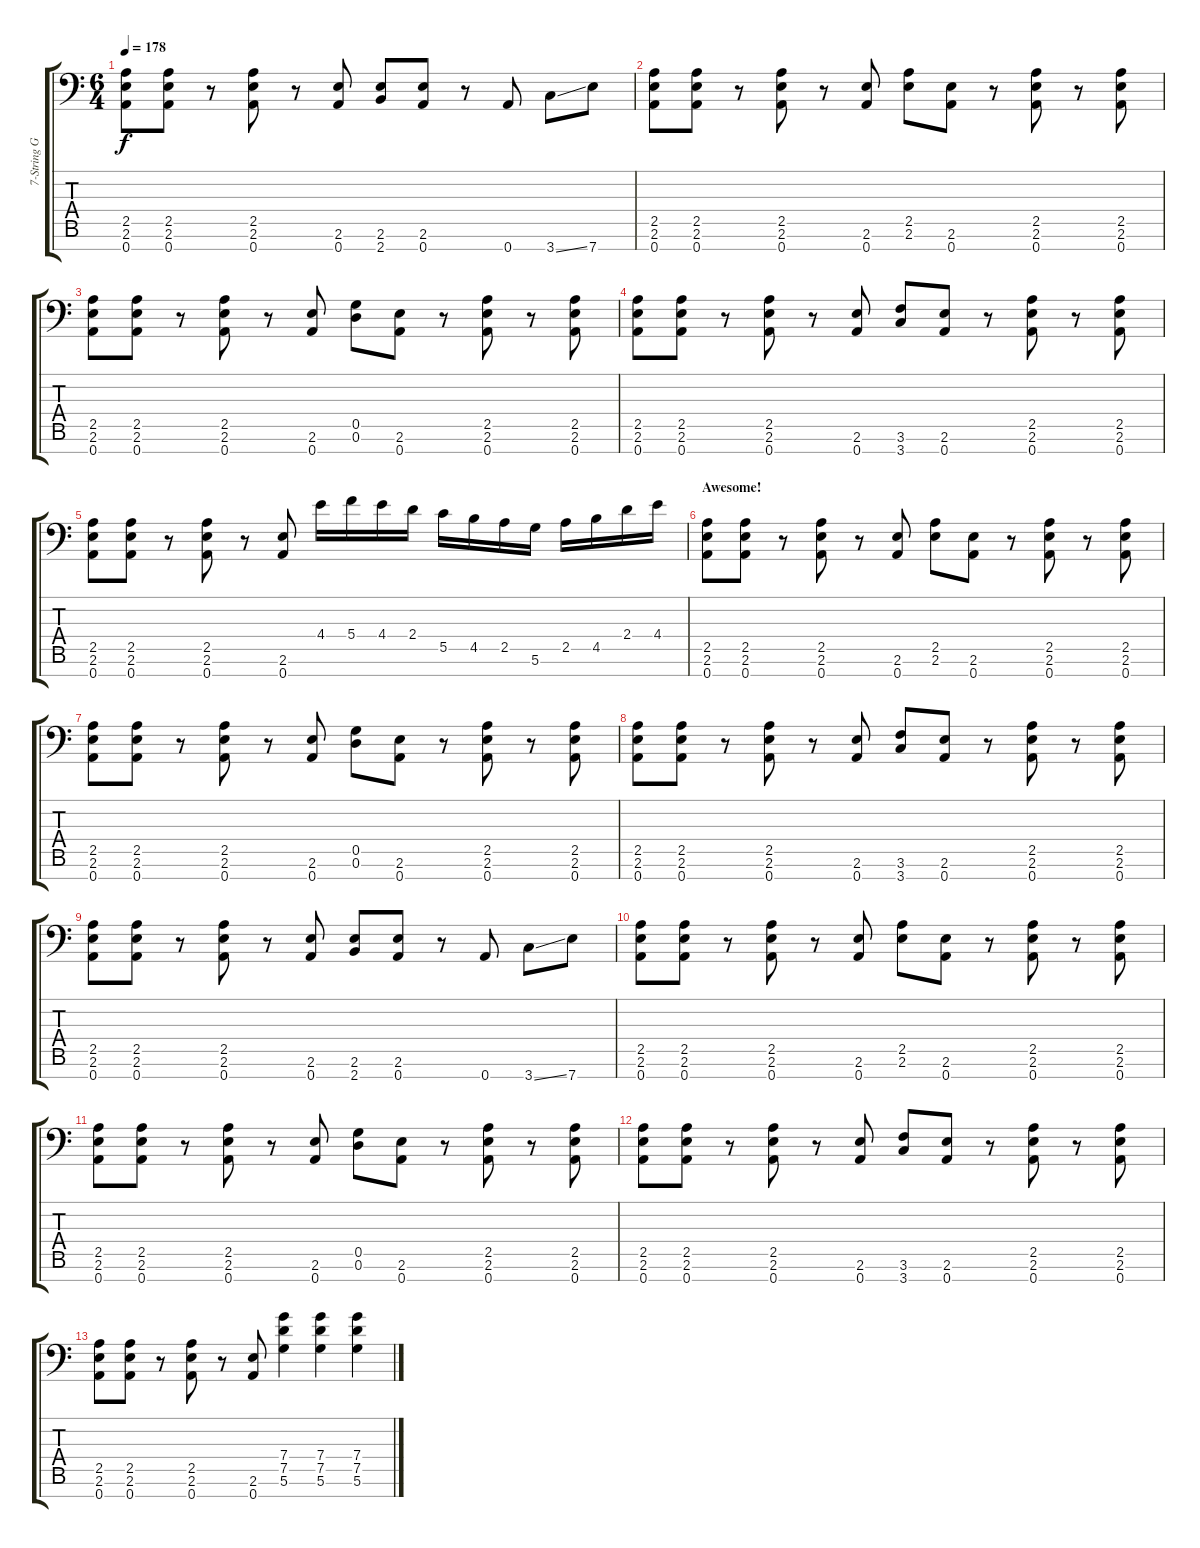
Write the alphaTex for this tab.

\track ("7-String Guitar" "7-String G") {instrument distortionguitar}
\staff {score tabs}
\tuning (D4 A3 F3 C3 G2 D2 A1) {hide}
\ts (6 4)
\tempo 178
\clef f4
\ks c
(2.5 2.6 0.7).8{dy f} (2.5 2.6 0.7).8 r.8 (2.5 2.6 0.7).8 r.8 (2.6 0.7).8 (2.6 2.7).8 (2.6 0.7).8 r.8 0.7.8 3.7{ss}.8 7.7.8 |
(2.5 2.6 0.7).8 (2.5 2.6 0.7).8 r.8 (2.5 2.6 0.7).8 r.8 (2.6 0.7).8 (2.5 2.6).8 (2.6 0.7).8 r.8 (2.5 2.6 0.7).8 r.8 (2.5 2.6 0.7).8 |
(2.5 2.6 0.7).8 (2.5 2.6 0.7).8 r.8 (2.5 2.6 0.7).8 r.8 (2.6 0.7).8 (0.5 0.6).8 (2.6 0.7).8 r.8 (2.5 2.6 0.7).8 r.8 (2.5 2.6 0.7).8 |
(2.5 2.6 0.7).8 (2.5 2.6 0.7).8 r.8 (2.5 2.6 0.7).8 r.8 (2.6 0.7).8 (3.6 3.7).8 (2.6 0.7).8 r.8 (2.5 2.6 0.7).8 r.8 (2.5 2.6 0.7).8 |
(2.5 2.6 0.7).8 (2.5 2.6 0.7).8 r.8 (2.5 2.6 0.7).8 r.8 (2.6 0.7).8 4.4.16 5.4.16 4.4.16 2.4.16 5.5.16 4.5.16 2.5.16 5.6.16 2.5.16 4.5.16 2.4.16 4.4.16 |
\section ("" "Awesome!")
(2.5 2.6 0.7).8 (2.5 2.6 0.7).8 r.8 (2.5 2.6 0.7).8 r.8 (2.6 0.7).8 (2.5 2.6).8 (2.6 0.7).8 r.8 (2.5 2.6 0.7).8 r.8 (2.5 2.6 0.7).8 |
(2.5 2.6 0.7).8 (2.5 2.6 0.7).8 r.8 (2.5 2.6 0.7).8 r.8 (2.6 0.7).8 (0.5 0.6).8 (2.6 0.7).8 r.8 (2.5 2.6 0.7).8 r.8 (2.5 2.6 0.7).8 |
(2.5 2.6 0.7).8 (2.5 2.6 0.7).8 r.8 (2.5 2.6 0.7).8 r.8 (2.6 0.7).8 (3.6 3.7).8 (2.6 0.7).8 r.8 (2.5 2.6 0.7).8 r.8 (2.5 2.6 0.7).8 |
(2.5 2.6 0.7).8 (2.5 2.6 0.7).8 r.8 (2.5 2.6 0.7).8 r.8 (2.6 0.7).8 (2.6 2.7).8 (2.6 0.7).8 r.8 0.7.8 3.7{ss}.8 7.7.8 |
(2.5 2.6 0.7).8 (2.5 2.6 0.7).8 r.8 (2.5 2.6 0.7).8 r.8 (2.6 0.7).8 (2.5 2.6).8 (2.6 0.7).8 r.8 (2.5 2.6 0.7).8 r.8 (2.5 2.6 0.7).8 |
(2.5 2.6 0.7).8 (2.5 2.6 0.7).8 r.8 (2.5 2.6 0.7).8 r.8 (2.6 0.7).8 (0.5 0.6).8 (2.6 0.7).8 r.8 (2.5 2.6 0.7).8 r.8 (2.5 2.6 0.7).8 |
(2.5 2.6 0.7).8 (2.5 2.6 0.7).8 r.8 (2.5 2.6 0.7).8 r.8 (2.6 0.7).8 (3.6 3.7).8 (2.6 0.7).8 r.8 (2.5 2.6 0.7).8 r.8 (2.5 2.6 0.7).8 |
(2.5 2.6 0.7).8 (2.5 2.6 0.7).8 r.8 (2.5 2.6 0.7).8 r.8 (2.6 0.7).8 (7.4 7.5 5.6).4 (7.4 7.5 5.6).4 (7.4 7.5 5.6).4
